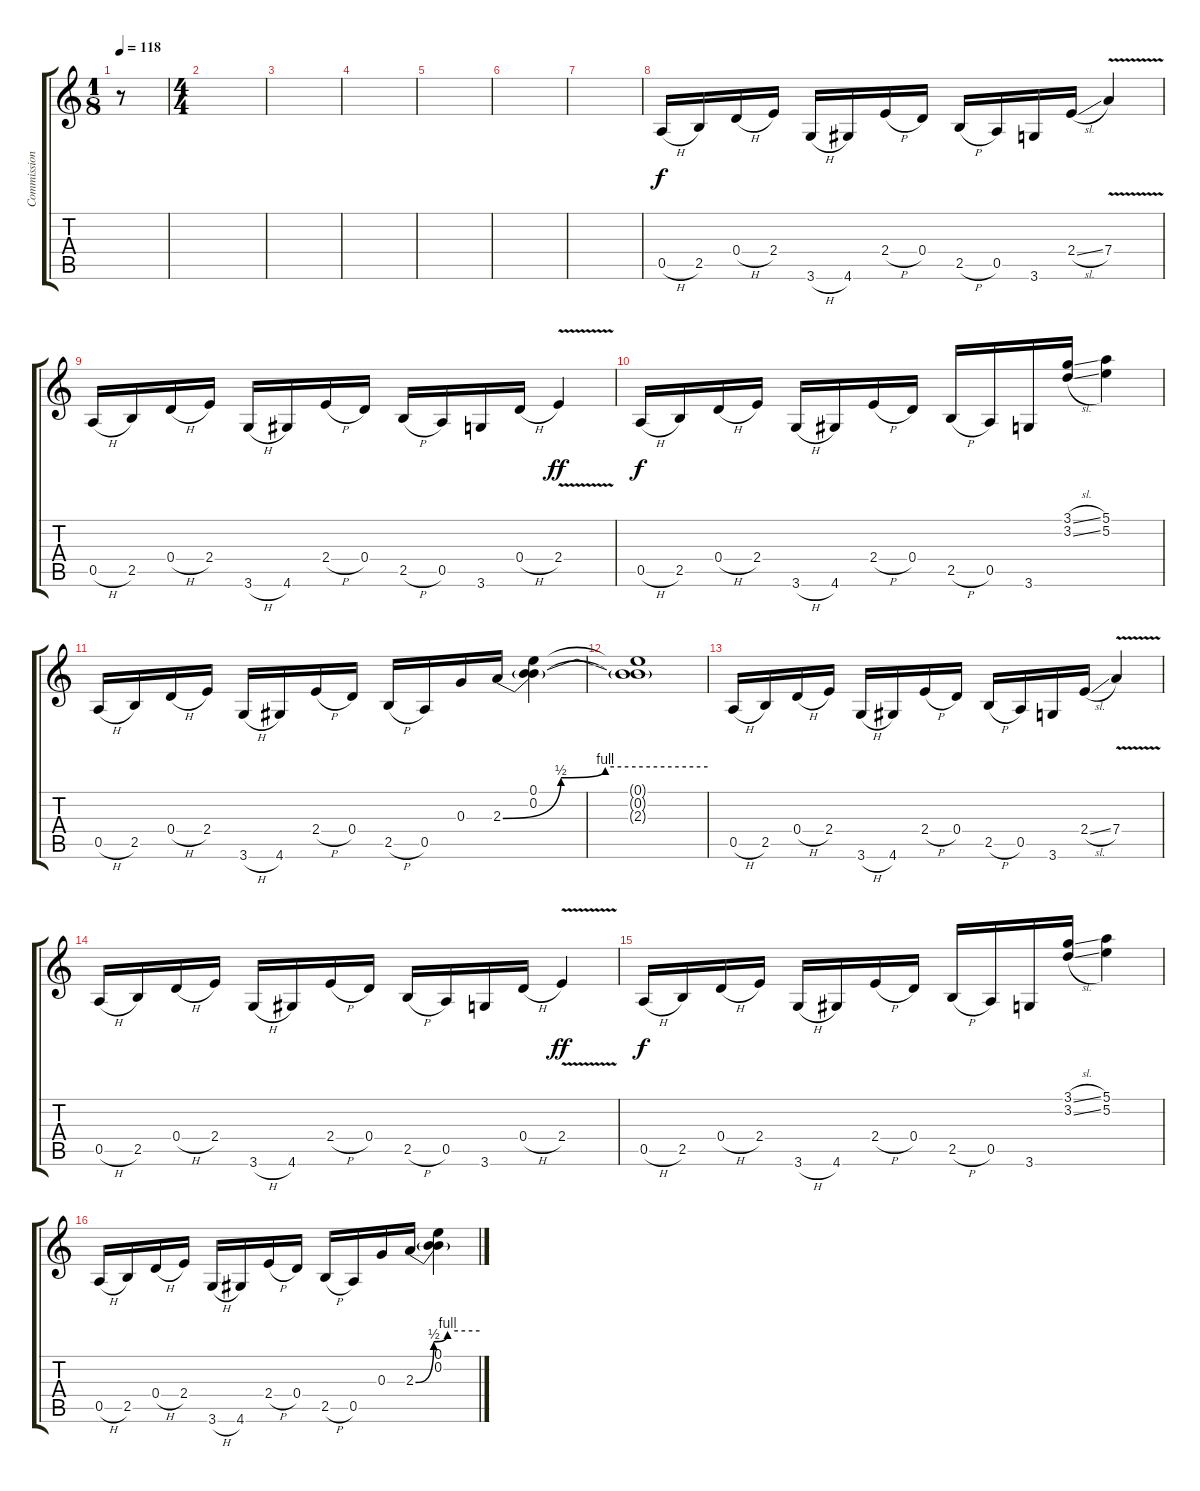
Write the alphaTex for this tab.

\track ("Commissioner Gordon " "Commission") {instrument overdrivenguitar}
\staff {score tabs}
\tuning (E4 B3 G3 D3 A2 E2) {hide}
\ts (1 8)
\tempo 118
\clef g2
\ks c
r.8{dy f instrument overdrivenguitar} |
\ts (4 4)
|
|
|
|
|
|
0.5{h}.16 2.5.16 0.4{h}.16 2.4.16 3.6{h}.16 4.6.16 2.4{h}.16 0.4.16 2.5{h}.16 0.5.16 3.6.16 2.4{sl}.16 7.4{v}.4 |
0.5{h}.16 2.5.16 0.4{h}.16 2.4.16 3.6{h}.16 4.6.16 2.4{h}.16 0.4.16 2.5{h}.16 0.5.16 3.6.16 0.4{h}.16 2.4{v}.4{dy ff} |
0.5{h}.16{dy f} 2.5.16 0.4{h}.16 2.4.16 3.6{h}.16 4.6.16 2.4{h}.16 0.4.16 2.5{h}.16 0.5.16 3.6.16 (3.1{sl} 3.2{sl}).16 (5.1 5.2).4 |
0.5{h}.16 2.5.16 0.4{h}.16 2.4.16 3.6{h}.16 4.6.16 2.4{h}.16 0.4.16 2.5{h}.16 0.5.16 0.3.16 2.3{be (custom 0 0 17 2 30 4 60 4)}.16 (0.1 0.2 2.3{t}).4 |
(0.1{t} 0.2{t} 2.3{t}).1 |
0.5{h}.16 2.5.16 0.4{h}.16 2.4.16 3.6{h}.16 4.6.16 2.4{h}.16 0.4.16 2.5{h}.16 0.5.16 3.6.16 2.4{sl}.16 7.4{v}.4 |
0.5{h}.16 2.5.16 0.4{h}.16 2.4.16 3.6{h}.16 4.6.16 2.4{h}.16 0.4.16 2.5{h}.16 0.5.16 3.6.16 0.4{h}.16 2.4{v}.4{dy ff} |
0.5{h}.16{dy f} 2.5.16 0.4{h}.16 2.4.16 3.6{h}.16 4.6.16 2.4{h}.16 0.4.16 2.5{h}.16 0.5.16 3.6.16 (3.1{sl} 3.2{sl}).16 (5.1 5.2).4 |
0.5{h}.16 2.5.16 0.4{h}.16 2.4.16 3.6{h}.16 4.6.16 2.4{h}.16 0.4.16 2.5{h}.16 0.5.16 0.3.16 2.3{be (custom 0 0 17 2 30 4 60 4)}.16 (0.1 0.2 2.3{t}).4
